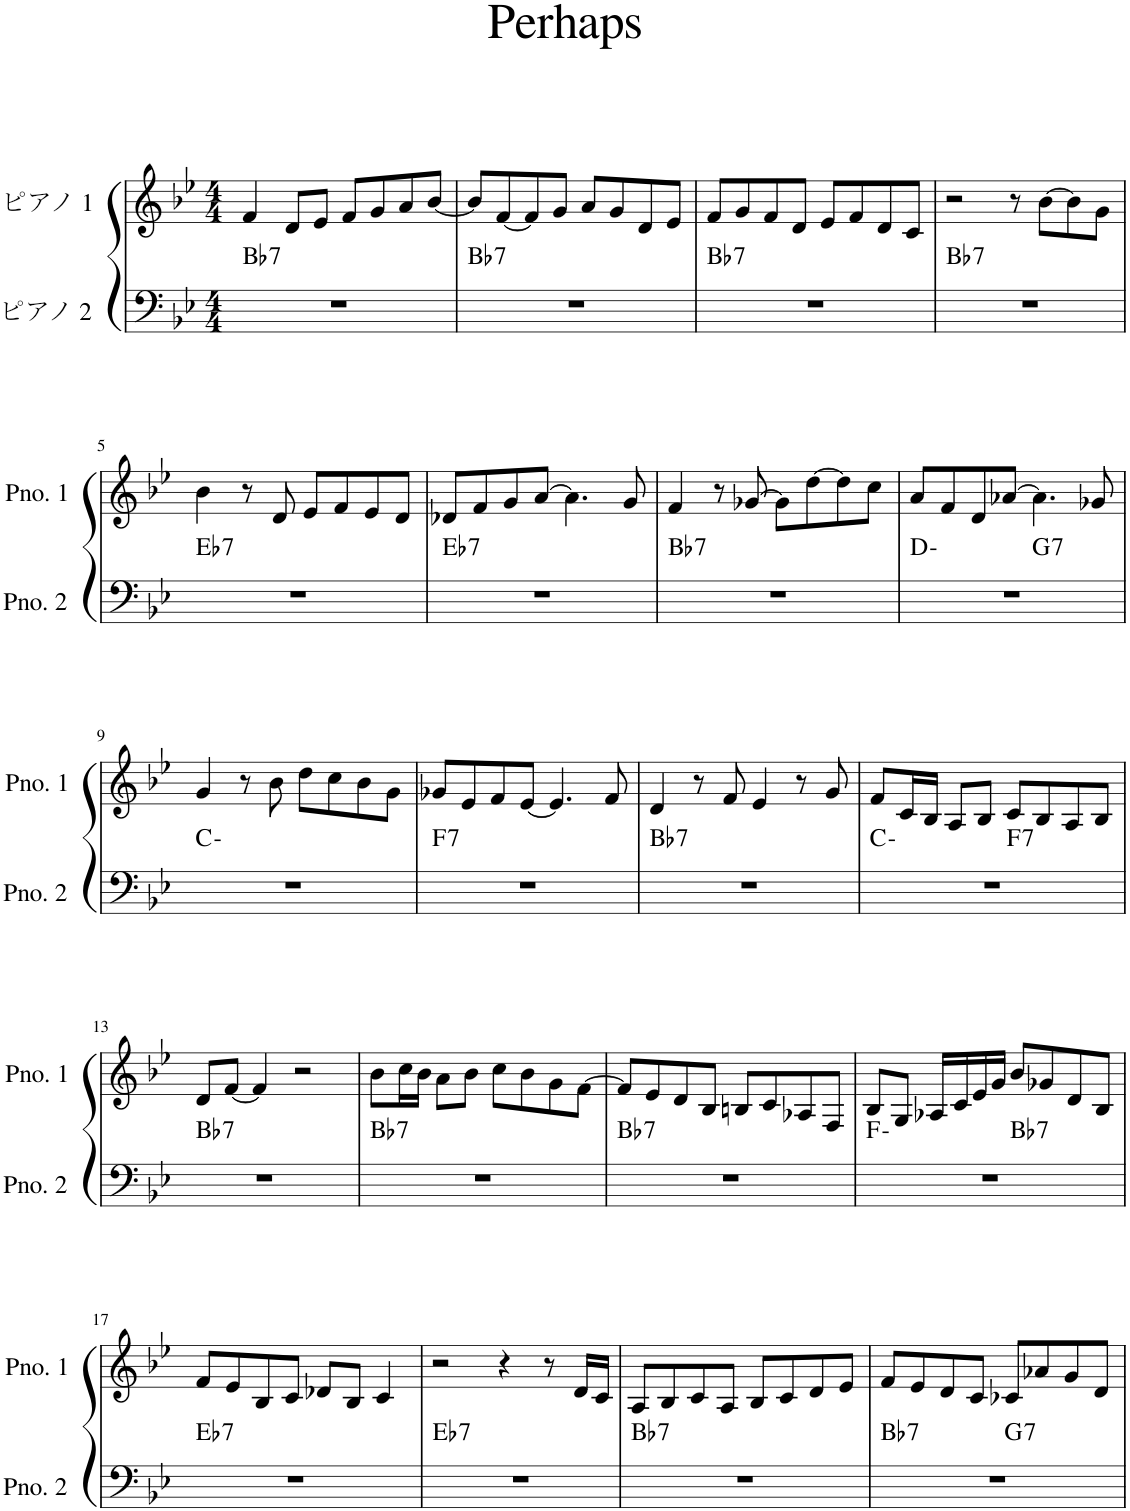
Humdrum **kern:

**kern	**harte	**kern
*part2	*part2	*part1
*staff2	*	*staff1
*I"ピアノ 2	*	*I"ピアノ 1
*clefF4	*	*clefG2
*k[b-e-]	*	*k[b-e-]
*M4/4	*	*M4/4
=1	=1	=1
!	!LO:H:kt=7	!
1r	Bb:7	4f/
.	.	8d/L
.	.	8e-/J
.	.	8f/L
.	.	8g/
.	.	8a/
.	.	[8b-/J
=2	=2	=2
!	!LO:H:kt=7	!
1r	Bb:7	8b-/L]
.	.	[8f/
.	.	8f/]
.	.	8g/J
.	.	8a/L
.	.	8g/
.	.	8d/
.	.	8e-/J
=3	=3	=3
!	!LO:H:kt=7	!
1r	Bb:7	8f/L
.	.	8g/
.	.	8f/
.	.	8d/J
.	.	8e-/L
.	.	8f/
.	.	8d/
.	.	8c/J
=4	=4	=4
!	!LO:H:kt=7	!
1r	Bb:7	2r
.	.	8r
.	.	[8b-\L
.	.	8b-\]
.	.	8g\J
!!LO:LB:g=z
=5	=5	=5
!	!LO:H:kt=7	!
1r	Eb:7	4b-\
.	.	8r
.	.	8d/
.	.	8e-/L
.	.	8f/
.	.	8e-/
.	.	8d/J
=6	=6	=6
!	!LO:H:kt=7	!
1r	Eb:7	8d-X/L
.	.	8f/
.	.	8g/
.	.	[8a/J
.	.	4.a\]
.	.	8g/
=7	=7	=7
!	!LO:H:kt=7	!
1r	Bb:7	4f/
.	.	8r
.	.	[8g-X/
.	.	8g-\L]
.	.	[8dd\
.	.	8dd\]
.	.	8cc\J
=8	=8	=8
*^	*	*
1r	2ryy	D:min	8a/L
.	.	.	8f/
.	.	.	8d/
.	.	.	[8a-X/J
!	!	!LO:H:kt=7	!
.	2ryy	G:7	4.a-\]
.	.	.	8g-X/
*v	*v	*	*
!!LO:LB:g=z
=9	=9	=9
1r	C:min	4g/
.	.	8r
.	.	8b-\
.	.	8dd\L
.	.	8cc\
.	.	8b-\
.	.	8g\J
=10	=10	=10
!	!LO:H:kt=7	!
1r	F:7	8g-X/L
.	.	8e-/
.	.	8f/
.	.	[8e-/J
.	.	4.e-/]
.	.	8f/
=11	=11	=11
!	!LO:H:kt=7	!
1r	Bb:7	4d/
.	.	8r
.	.	8f/
.	.	4e-/
.	.	8r
.	.	8g/
=12	=12	=12
*^	*	*
1r	2ryy	C:min	8f/L
.	.	.	16c/L
.	.	.	16B-/JJ
.	.	.	8A/L
.	.	.	8B-/J
!	!	!LO:H:kt=7	!
.	2ryy	F:7	8c/L
.	.	.	8B-/
.	.	.	8A/
.	.	.	8B-/J
!!LO:LB:g=z
=13	=13	=13	=13
!	!	!LO:H:kt=7	!
*v	*v	*	*
1r	Bb:7	8d/L
.	.	[8f/J
.	.	4f/]
.	.	2r
=14	=14	=14
!	!LO:H:kt=7	!
1r	Bb:7	8b-\L
.	.	16cc\L
.	.	16b-\JJ
.	.	8a\L
.	.	8b-\J
.	.	8cc\L
.	.	8b-\
.	.	8g\
.	.	[8f\J
=15	=15	=15
!	!LO:H:kt=7	!
1r	Bb:7	8f/L]
.	.	8e-/
.	.	8d/
.	.	8B-/J
.	.	8Bn/L
.	.	8c/
.	.	8A-X/
.	.	8F/J
=16	=16	=16
*^	*	*
1r	2ryy	F:min	8B-/L
.	.	.	8G/J
.	.	.	16A-X/LL
.	.	.	16c/
.	.	.	16e-/
.	.	.	16g/JJ
!	!	!LO:H:kt=7	!
.	2ryy	Bb:7	8b-/L
.	.	.	8g-X/
.	.	.	8d/
.	.	.	8B-/J
!!LO:LB:g=z
=17	=17	=17	=17
!	!	!LO:H:kt=7	!
*v	*v	*	*
1r	Eb:7	8f/L
.	.	8e-/
.	.	8B-/
.	.	8c/J
.	.	8d-X/L
.	.	8B-/J
.	.	4c/
=18	=18	=18
!	!LO:H:kt=7	!
1r	Eb:7	2r
.	.	4r
.	.	8r
.	.	16d/LL
.	.	16c/JJ
=19	=19	=19
!	!LO:H:kt=7	!
1r	Bb:7	8A/L
.	.	8B-/
.	.	8c/
.	.	8A/J
.	.	8B-/L
.	.	8c/
.	.	8d/
.	.	8e-/J
=20	=20	=20
!	!LO:H:kt=7	!
*^	*	*
1r	2ryy	Bb:7	8f/L
.	.	.	8e-/
.	.	.	8d/
.	.	.	8c/J
!	!	!LO:H:kt=7	!
.	2ryy	G:7	8c-X/L
.	.	.	8a-X/
.	.	.	8g/
.	.	.	8d/J
*v	*v	*	*
=	=	=
*-	*-	*-
